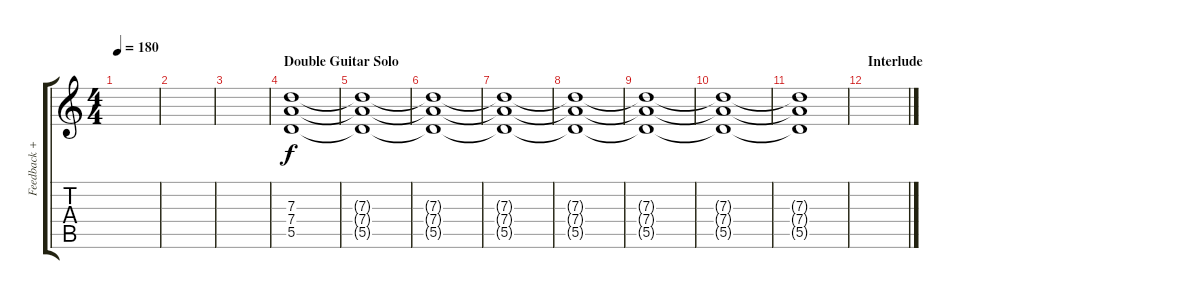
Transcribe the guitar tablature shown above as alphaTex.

\track ("Feedback + Overdub" "Feedback +") {instrument distortionguitar}
\staff {score tabs}
\tuning (E4 B3 G3 D3 A2 E2) {hide}
\ts (4 4)
\tempo 180
\clef g2
\ks c
|
|
|
\section ("" "Double Guitar Solo")
(7.3 7.4 5.5).1 |
(7.3{t} 7.4{t} 5.5{t}).1 |
(7.3{t} 7.4{t} 5.5{t}).1 |
(7.3{t} 7.4{t} 5.5{t}).1 |
(7.3{t} 7.4{t} 5.5{t}).1 |
(7.3{t} 7.4{t} 5.5{t}).1 |
(7.3{t} 7.4{t} 5.5{t}).1 |
(7.3{t} 7.4{t} 5.5{t}).1 |
\section ("" "Interlude")
